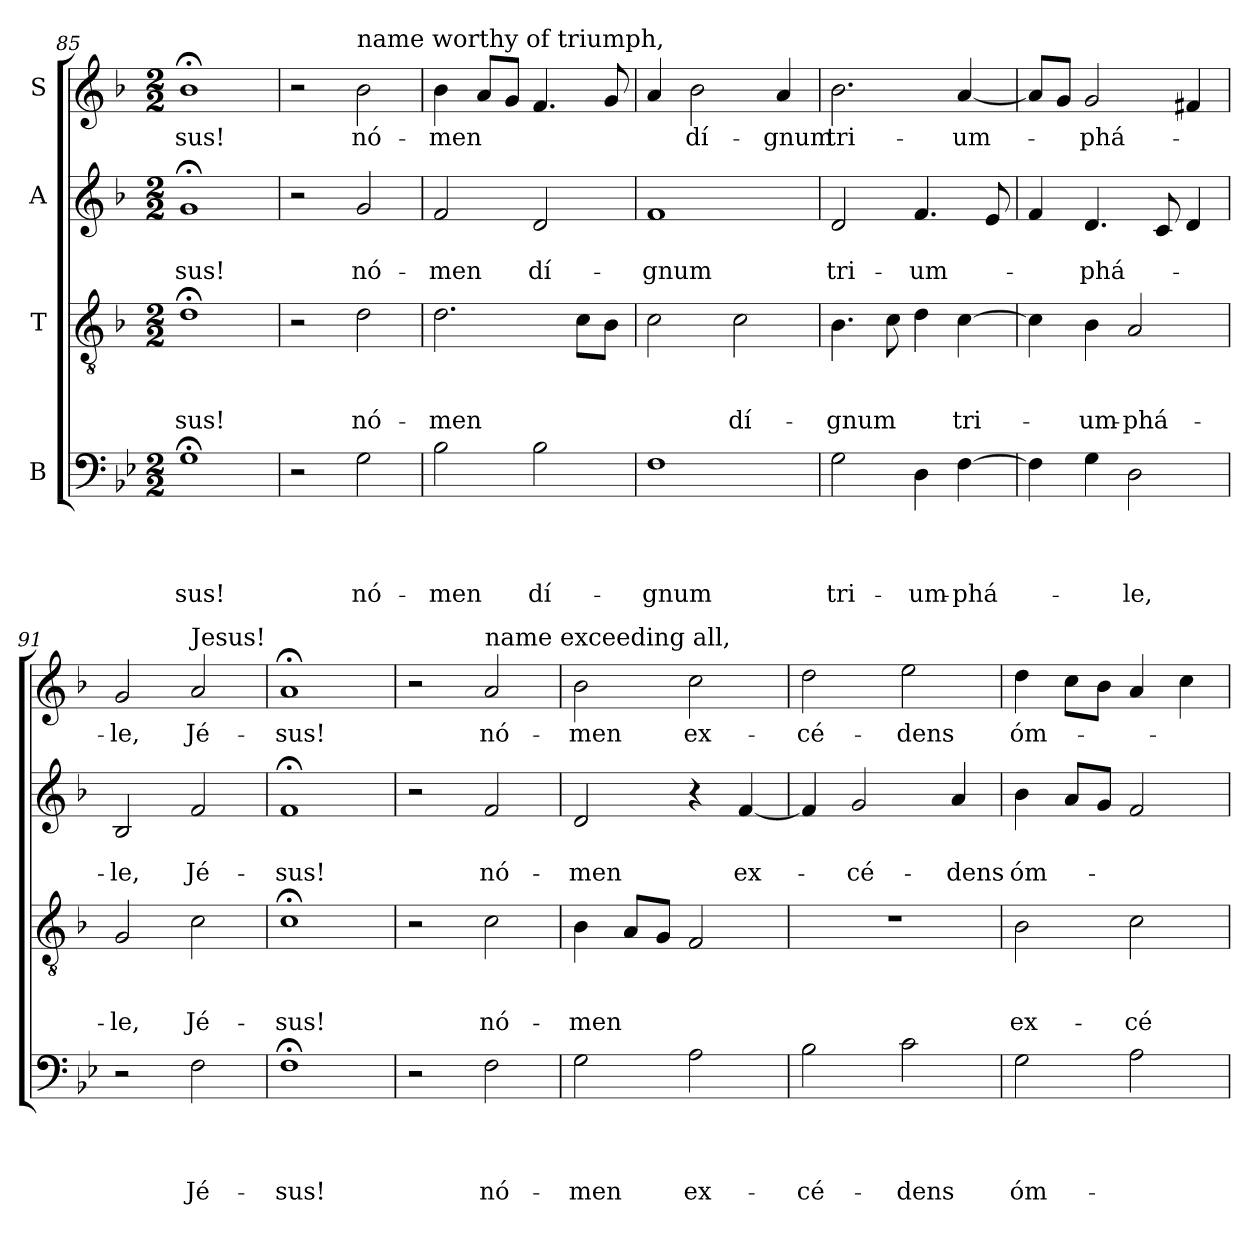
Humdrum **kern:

**kern	**text	**text	**text	**text	**kern	**text	**text	**text	**kern	**text	**text	**kern	**text
*part4	*part4	*part4	*part4	*part4	*part3	*part3	*part3	*part3	*part2	*part2	*part2	*part1	*part1
*staff4	*staff4	*staff4	*staff4	*staff4	*staff3	*staff3	*staff3	*staff3	*staff2	*staff2	*staff2	*staff1	*staff1
*I"B	*	*	*	*	*I"T	*	*	*	*I"A	*	*	*I"S	*
*clefF4	*	*	*	*	*clefGv2	*	*	*	*clefG2	*	*	*clefG2	*
*k[b-e-]	*	*	*	*	*k[b-]	*	*	*	*k[b-]	*	*	*k[b-]	*
*B-:	*	*	*	*	*F:	*	*	*	*F:	*	*	*F:	*
*M2/2	*	*	*	*	*M2/2	*	*	*	*M2/2	*	*	*M2/2	*
=85	=85	=85	=85	=85	=85	=85	=85	=85	=85	=85	=85	=85	=85
!	!	!	!	!LO:LY:b	!	!	!	!LO:LY:b	!	!	!LO:LY:b	!	!LO:LY:b
1G;<	.	.	.	-sus!	1d;<	.	.	-sus!	1g;	.	-sus!	1b-;<	-sus!
=86	=86	=86	=86	=86	=86	=86	=86	=86	=86	=86	=86	=86	=86
2r	.	.	.	.	2r	.	.	.	2r	.	.	2r	.
!	!	!	!	!	!	!	!	!	!	!	!	!LO:TX:a:t=name worthy of triumph,	!
!	!	!	!	!LO:LY:b	!	!	!	!LO:LY:b	!	!	!LO:LY:b	!	!LO:LY:b
2G\	.	.	.	nó-	2d\	.	.	nó-	2g/	.	nó-	2b-\	nó-
=87	=87	=87	=87	=87	=87	=87	=87	=87	=87	=87	=87	=87	=87
!	!	!	!	!LO:LY:b	!	!	!	!LO:LY:b	!	!	!LO:LY:b	!	!LO:LY:b
2B-\	.	.	.	-men	2.d\	.	.	-men	2f/	.	-men	4b-\	-men
.	.	.	.	.	.	.	.	.	.	.	.	8a/L	.
.	.	.	.	.	.	.	.	.	.	.	.	8g/J	.
!	!	!	!	!LO:LY:b	!	!	!	!	!	!	!LO:LY:b	!	!
2B-\	.	.	.	dí-	.	.	.	.	2d/	.	dí-	4.f/	.
.	.	.	.	.	8c\L	.	.	.	.	.	.	.	.
.	.	.	.	.	8B-\J	.	.	.	.	.	.	8g/	.
=88	=88	=88	=88	=88	=88	=88	=88	=88	=88	=88	=88	=88	=88
!	!	!	!	!LO:LY:b	!	!	!	!	!	!	!LO:LY:b	!	!
1F	.	.	.	-gnum	2c\	.	.	.	1f	.	-gnum	4a/	.
!	!	!	!	!	!	!	!	!	!	!	!	!	!LO:LY:b
.	.	.	.	.	.	.	.	.	.	.	.	2b-\	dí-
!	!	!	!	!	!	!	!	!LO:LY:b	!	!	!	!	!
.	.	.	.	.	2c\	.	.	dí-	.	.	.	.	.
!	!	!	!	!	!	!	!	!	!	!	!	!	!LO:LY:b
.	.	.	.	.	.	.	.	.	.	.	.	4a/	-gnum
!!LO:PB:g=z
=89	=89	=89	=89	=89	=89	=89	=89	=89	=89	=89	=89	=89	=89
!	!	!	!	!LO:LY:b	!	!	!	!LO:LY:b	!	!	!LO:LY:b	!	!LO:LY:b
2G\	.	.	.	tri-	4.B-\	.	.	-gnum	2d/	.	tri-	2.b-\	tri-
.	.	.	.	.	8c\	.	.	.	.	.	.	.	.
!	!	!	!	!LO:LY:b	!	!	!	!	!	!	!LO:LY:b	!	!
4D\	.	.	.	-um-	4d\	.	.	.	4.f/	.	-um-	.	.
!	!	!	!	!LO:LY:b	!	!	!	!LO:LY:b	!	!	!	!	!LO:LY:b
[4F\	.	.	.	-phá-	[4c\	.	.	tri-	.	.	.	[4a/	-um-
.	.	.	.	.	.	.	.	.	8e/	.	.	.	.
=90	=90	=90	=90	=90	=90	=90	=90	=90	=90	=90	=90	=90	=90
4F\]	.	.	.	.	4c\]	.	.	.	4f/	.	.	8a/L]	.
.	.	.	.	.	.	.	.	.	.	.	.	8g/J	.
!	!	!	!	!	!	!	!	!LO:LY:b	!	!	!LO:LY:b	!	!LO:LY:b
4G\	.	.	.	.	4B-\	.	.	-um-	4.d/	.	-phá-	2g/	-phá-
!	!	!	!	!LO:LY:b	!	!	!	!LO:LY:b	!	!	!	!	!
2D\	.	.	.	-le,	2A/	.	.	-phá-	.	.	.	.	.
.	.	.	.	.	.	.	.	.	8c/	.	.	.	.
.	.	.	.	.	.	.	.	.	4d/	.	.	4f#i/	.
=91	=91	=91	=91	=91	=91	=91	=91	=91	=91	=91	=91	=91	=91
!	!	!	!	!	!	!	!	!LO:LY:b	!	!	!LO:LY:b	!	!LO:LY:b
2r	.	.	.	.	2G/	.	.	-le,	2B-/	.	-le,	2g/	-le,
!	!	!	!	!	!	!	!	!	!	!	!	!LO:TX:a:t=Jesus!	!
!	!	!	!	!LO:LY:b	!	!	!	!LO:LY:b	!	!	!LO:LY:b	!	!LO:LY:b
2F\	.	.	.	Jé-	2c\	.	.	Jé-	2f/	.	Jé-	2a/	Jé-
=92	=92	=92	=92	=92	=92	=92	=92	=92	=92	=92	=92	=92	=92
!	!	!	!	!LO:LY:b	!	!	!	!LO:LY:b	!	!	!LO:LY:b	!	!LO:LY:b
1F;<	.	.	.	-sus!	1c;<	.	.	-sus!	1f;	.	-sus!	1a;	-sus!
=93	=93	=93	=93	=93	=93	=93	=93	=93	=93	=93	=93	=93	=93
2r	.	.	.	.	2r	.	.	.	2r	.	.	2r	.
!	!	!	!	!	!	!	!	!	!	!	!	!LO:TX:a:t=name exceeding all,	!
!	!	!	!	!LO:LY:b	!	!	!	!LO:LY:b	!	!	!LO:LY:b	!	!LO:LY:b
2F\	.	.	.	nó-	2c\	.	.	nó-	2f/	.	nó-	2a/	nó-
=94	=94	=94	=94	=94	=94	=94	=94	=94	=94	=94	=94	=94	=94
!	!	!	!	!LO:LY:b	!	!	!	!LO:LY:b	!	!	!LO:LY:b	!	!LO:LY:b
2G\	.	.	.	-men	4B-\	.	.	-men	2d/	.	-men	2b-\	-men
.	.	.	.	.	8A/L	.	.	.	.	.	.	.	.
.	.	.	.	.	8G/J	.	.	.	.	.	.	.	.
!	!	!	!	!LO:LY:b	!	!	!	!	!	!	!	!	!LO:LY:b
2A\	.	.	.	ex-	2F/	.	.	.	4r	.	.	2cc\	ex-
!	!	!	!	!	!	!	!	!	!	!	!LO:LY:b	!	!
.	.	.	.	.	.	.	.	.	[4f/	.	ex-	.	.
!!LO:LB:g=z
=95	=95	=95	=95	=95	=95	=95	=95	=95	=95	=95	=95	=95	=95
!	!	!	!	!LO:LY:b	!	!	!	!	!	!	!	!	!LO:LY:b
2B-\	.	.	.	-cé-	1r	.	.	.	4f/]	.	.	2dd\	-cé-
!	!	!	!	!	!	!	!	!	!	!	!LO:LY:b	!	!
.	.	.	.	.	.	.	.	.	2g/	.	-cé-	.	.
!	!	!	!	!LO:LY:b	!	!	!	!	!	!	!	!	!LO:LY:b
2c\	.	.	.	-dens	.	.	.	.	.	.	.	2ee\	-dens
!	!	!	!	!	!	!	!	!	!	!	!LO:LY:b	!	!
.	.	.	.	.	.	.	.	.	4a/	.	-dens	.	.
=96	=96	=96	=96	=96	=96	=96	=96	=96	=96	=96	=96	=96	=96
!	!	!	!	!LO:LY:b	!	!	!	!LO:LY:b	!	!	!LO:LY:b	!	!LO:LY:b
2G\	.	.	.	óm-	2B-\	.	.	ex-	4b-\	.	óm-	4dd\	óm-
.	.	.	.	.	.	.	.	.	8a/L	.	.	8cc\L	.
.	.	.	.	.	.	.	.	.	8g/J	.	.	8b-\J	.
!	!	!	!	!	!	!	!	!LO:LY:b	!	!	!	!	!
2A\	.	.	.	.	2c\	.	.	-cé-	2f/	.	.	4a/	.
.	.	.	.	.	.	.	.	.	.	.	.	4cc\	.
=	=	=	=	=	=	=	=	=	=	=	=	=	=
*-	*-	*-	*-	*-	*-	*-	*-	*-	*-	*-	*-	*-	*-
